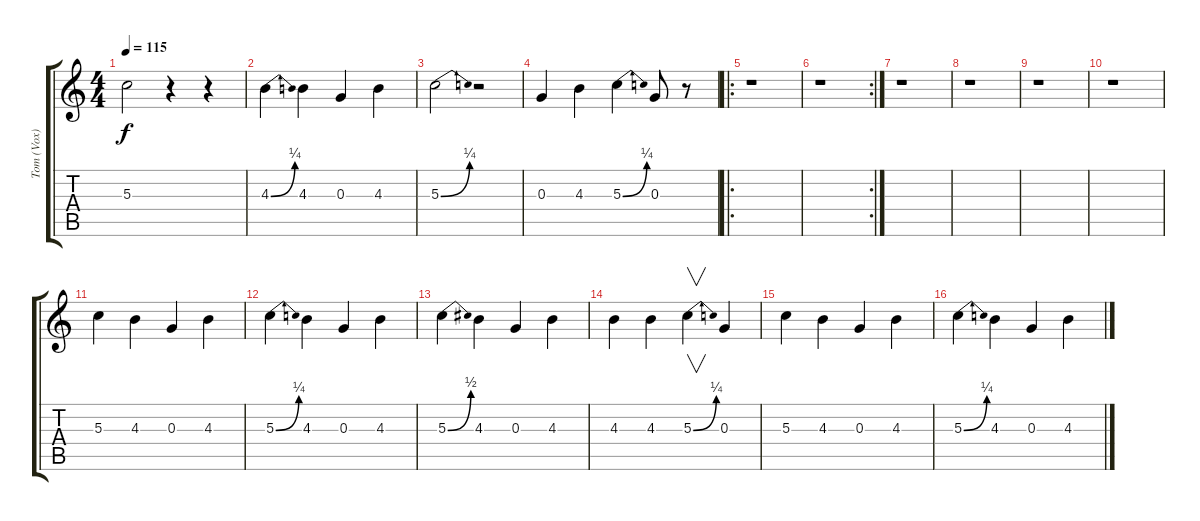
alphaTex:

\track ("Tom (Vox)" "Tom (Vox)") {instrument acousticguitarnylon}
\staff {score tabs}
\tuning (E4 B3 G3 D3 A2 E2) {hide}
\ts (4 4)
\tempo 115
\clef g2
\ks c
5.3.2{dy f} r.4 r.4 |
4.3{be (bend 0 0 60 1)}.4 4.3.4 0.3.4 4.3.4 |
5.3{be (bend 0 0 60 1)}.2 r.2 |
0.3.4 4.3.4 5.3{be (bend 0 0 60 1)}.4 0.3.8 r.8 |
\ro
r.1 |
\rc 2
r.1 |
r.1 |
r.1 |
r.1 |
r.1 |
5.3.4 4.3.4 0.3.4 4.3.4 |
5.3{be (bend 0 0 60 1)}.4 4.3.4 0.3.4 4.3.4 |
5.3{be (bend 0 0 60 2)}.4 4.3.4 0.3.4 4.3.4 |
4.3.4 4.3.4 5.3{be (bend 0 0 60 1)}.4{v} 0.3.4 |
5.3.4 4.3.4 0.3.4 4.3.4 |
5.3{be (bend 0 0 60 1)}.4 4.3.4 0.3.4 4.3.4
